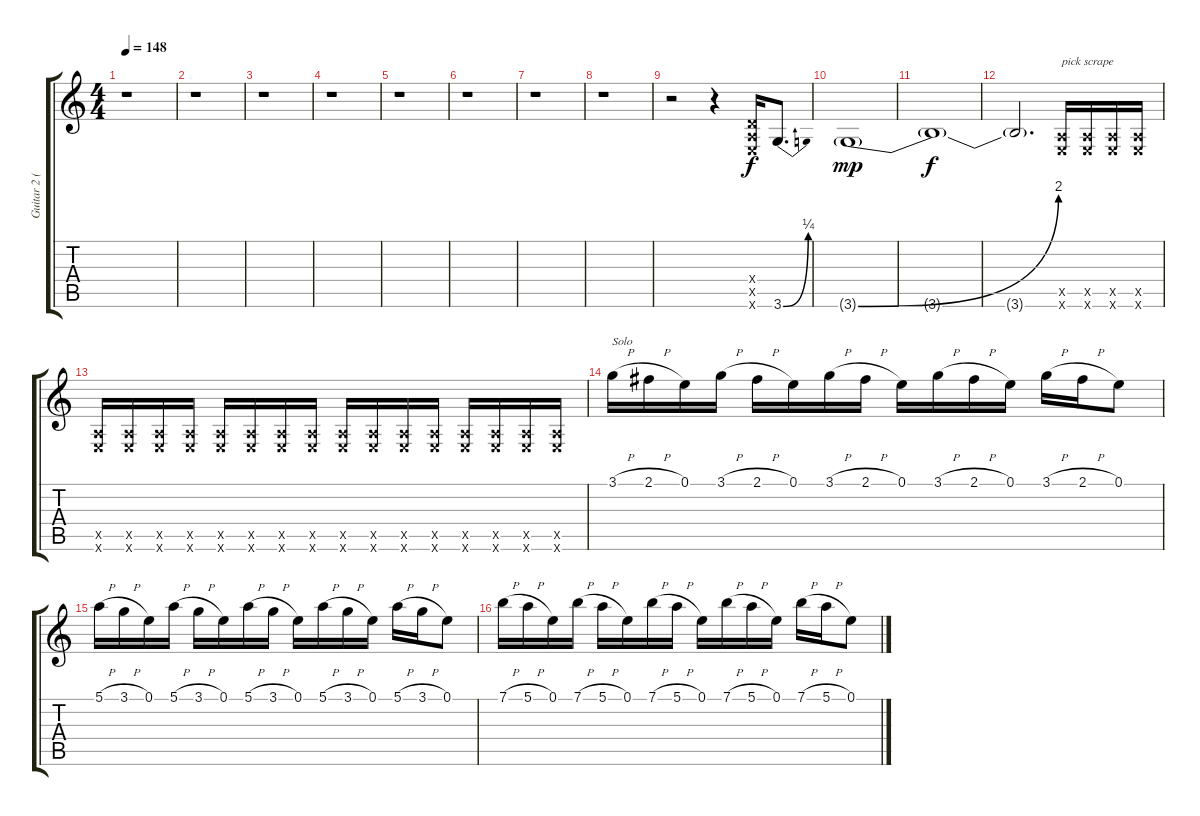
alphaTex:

\track ("Guitar 2 (Solo)" "Guitar 2 (") {instrument distortionguitar}
\staff {score tabs}
\tuning (E4 B3 G3 D3 A2 E2) {hide}
\ts (4 4)
\tempo 148
\clef g2
\ks c
r.1{dy f} |
r.1 |
r.1 |
r.1 |
r.1 |
r.1 |
r.1 |
r.1 |
r.2 r.4 (0.4{x} 0.5{x} 0.6{x}).16 3.6{be (bend 0 0 60 1)}.8{d} |
3.6{be (bend 0 0 60 8) g}.1{dy mp} |
3.6{t}.1{dy f} |
3.6{t}.2{d} (0.5{x} 0.6{x}).16{txt "pick scrape"} (0.5{x} 0.6{x}).16 (0.5{x} 0.6{x}).16 (0.5{x} 0.6{x}).16 |
(0.5{x} 0.6{x}).16 (0.5{x} 0.6{x}).16 (0.5{x} 0.6{x}).16 (0.5{x} 0.6{x}).16 (0.5{x} 0.6{x}).16 (0.5{x} 0.6{x}).16 (0.5{x} 0.6{x}).16 (0.5{x} 0.6{x}).16 (0.5{x} 0.6{x}).16 (0.5{x} 0.6{x}).16 (0.5{x} 0.6{x}).16 (0.5{x} 0.6{x}).16 (0.5{x} 0.6{x}).16 (0.5{x} 0.6{x}).16 (0.5{x} 0.6{x}).16 (0.5{x} 0.6{x}).16 |
3.1{h}.16{txt "Solo"} 2.1{h}.16 0.1.16 3.1{h}.16 2.1{h}.16 0.1.16 3.1{h}.16 2.1{h}.16 0.1.16 3.1{h}.16 2.1{h}.16 0.1.16 3.1{h}.16 2.1{h}.16 0.1.8 |
5.1{h}.16 3.1{h}.16 0.1.16 5.1{h}.16 3.1{h}.16 0.1.16 5.1{h}.16 3.1{h}.16 0.1.16 5.1{h}.16 3.1{h}.16 0.1.16 5.1{h}.16 3.1{h}.16 0.1.8 |
7.1{h}.16 5.1{h}.16 0.1.16 7.1{h}.16 5.1{h}.16 0.1.16 7.1{h}.16 5.1{h}.16 0.1.16 7.1{h}.16 5.1{h}.16 0.1.16 7.1{h}.16 5.1{h}.16 0.1.8
